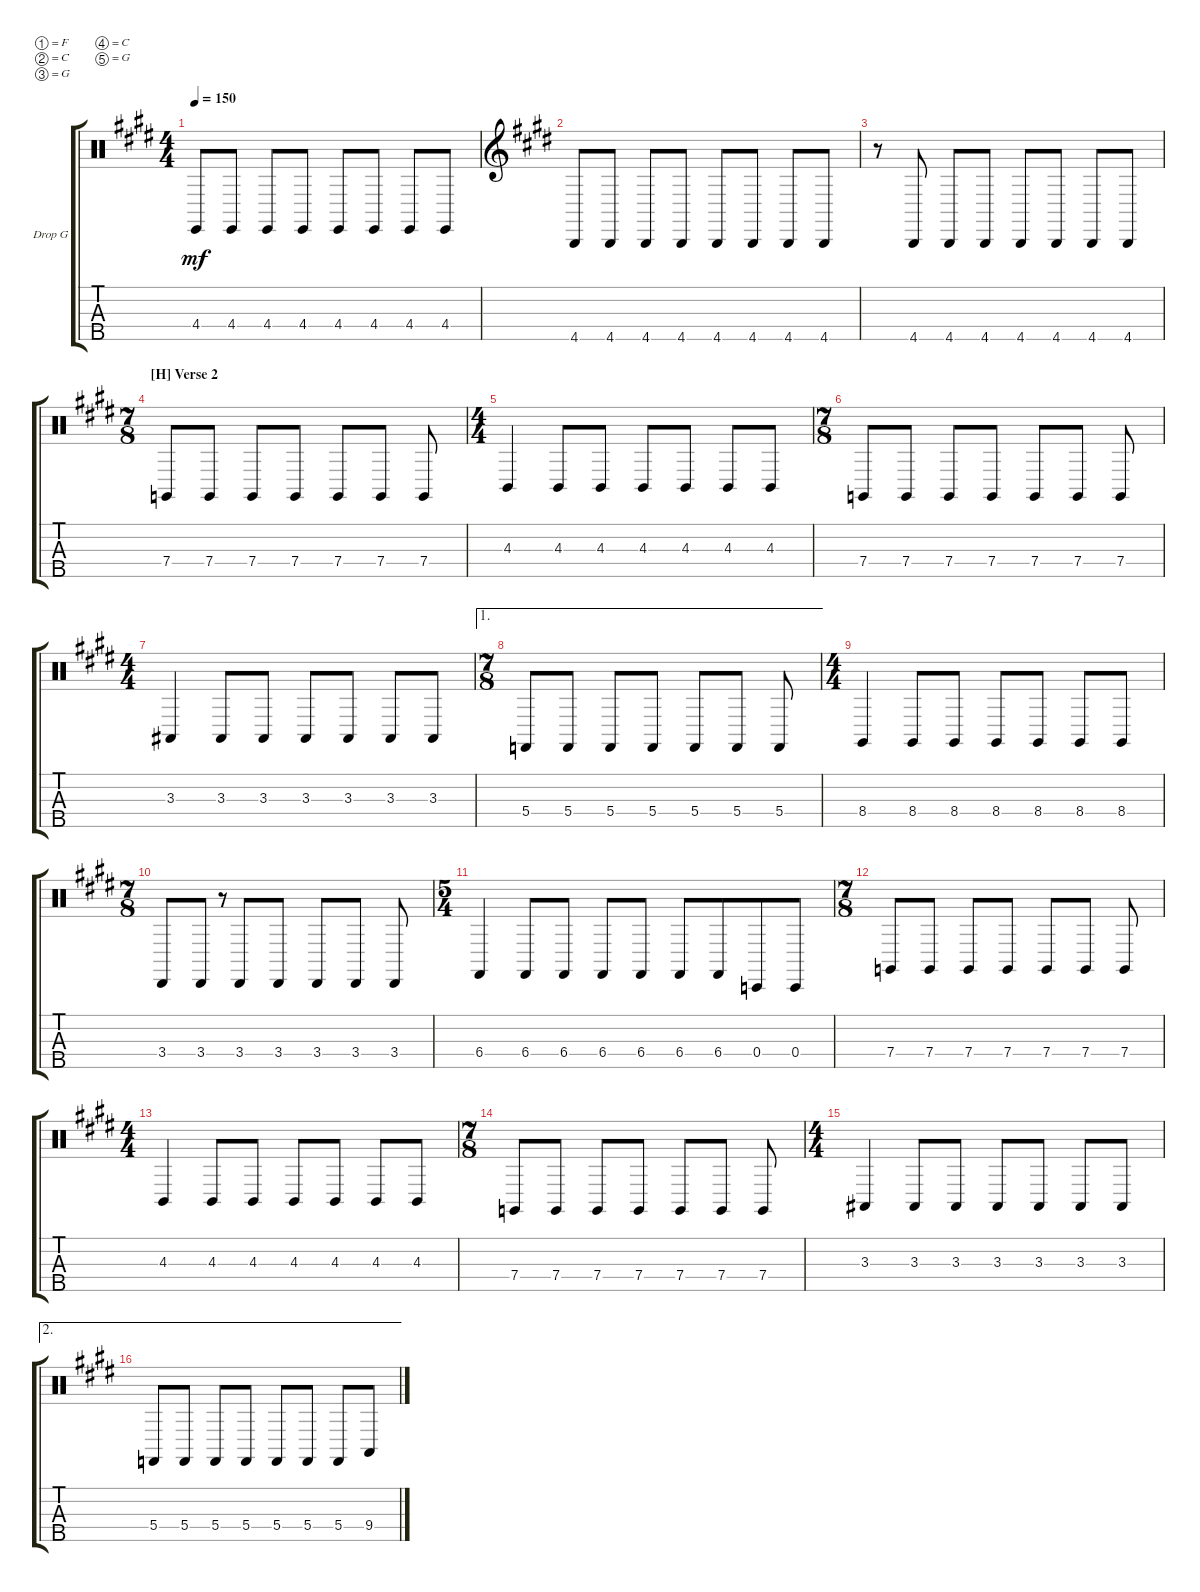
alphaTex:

\bracketExtendMode groupsimilarinstruments
\firstSystemTrackNameOrientation horizontal
\otherSystemsTrackNameOrientation horizontal
\track ("Bass" "Drop G") {instrument electricbassfinger}
\staff {score tabs}
\tuning (F2 C2 G1 C1 G0)
\ts (4 4)
\tempo 150
\clef neutral
\ks e
4.4.8{dy mf} 4.4.8 4.4.8 4.4.8 4.4.8 4.4.8 4.4.8 4.4.8 |
\clef g2
4.5.8 4.5.8 4.5.8 4.5.8 4.5.8 4.5.8 4.5.8 4.5.8 |
r.8 4.5.8 4.5.8 4.5.8 4.5.8 4.5.8 4.5.8 4.5.8 |
\ts (7 8)
\beaming (8 2 2 2 2)
\section ("H" "Verse 2")
\clef neutral
7.4.8 7.4.8 7.4.8 7.4.8 7.4.8 7.4.8 7.4.8 |
\ts (4 4)
\beaming (8 2 2 2 2)
4.3.4 4.3.8 4.3.8 4.3.8 4.3.8 4.3.8 4.3.8 |
\ts (7 8)
\beaming (8 2 2 2 2)
7.4.8 7.4.8 7.4.8 7.4.8 7.4.8 7.4.8 7.4.8 |
\ts (4 4)
\beaming (8 2 2 2 2)
3.3.4 3.3.8 3.3.8 3.3.8 3.3.8 3.3.8 3.3.8 |
\ae 1
\ts (7 8)
\beaming (8 2 2 2 2)
5.4.8 5.4.8 5.4.8 5.4.8 5.4.8 5.4.8 5.4.8 |
\ts (4 4)
\beaming (8 2 2 2 2)
8.4.4 8.4.8 8.4.8 8.4.8 8.4.8 8.4.8 8.4.8 |
\ts (7 8)
\beaming (8 2 2 2 2)
3.4.8 3.4.8 r.8{gr} 3.4.8 3.4.8 3.4.8 3.4.8 3.4.8 |
\ts (5 4)
\beaming (8 2 2 2 4)
6.4.4 6.4.8 6.4.8 6.4.8 6.4.8 6.4.8 6.4.8 0.4.8 0.4.8 |
\ts (7 8)
7.4.8 7.4.8 7.4.8 7.4.8 7.4.8 7.4.8 7.4.8 |
\ts (4 4)
\beaming (8 2 2 2 2)
4.3.4 4.3.8 4.3.8 4.3.8 4.3.8 4.3.8 4.3.8 |
\ts (7 8)
7.4.8 7.4.8 7.4.8 7.4.8 7.4.8 7.4.8 7.4.8 |
\ts (4 4)
3.3.4 3.3.8 3.3.8 3.3.8 3.3.8 3.3.8 3.3.8 |
\ae 2
5.4.8 5.4.8 5.4.8 5.4.8 5.4.8 5.4.8 5.4.8 9.4.8
